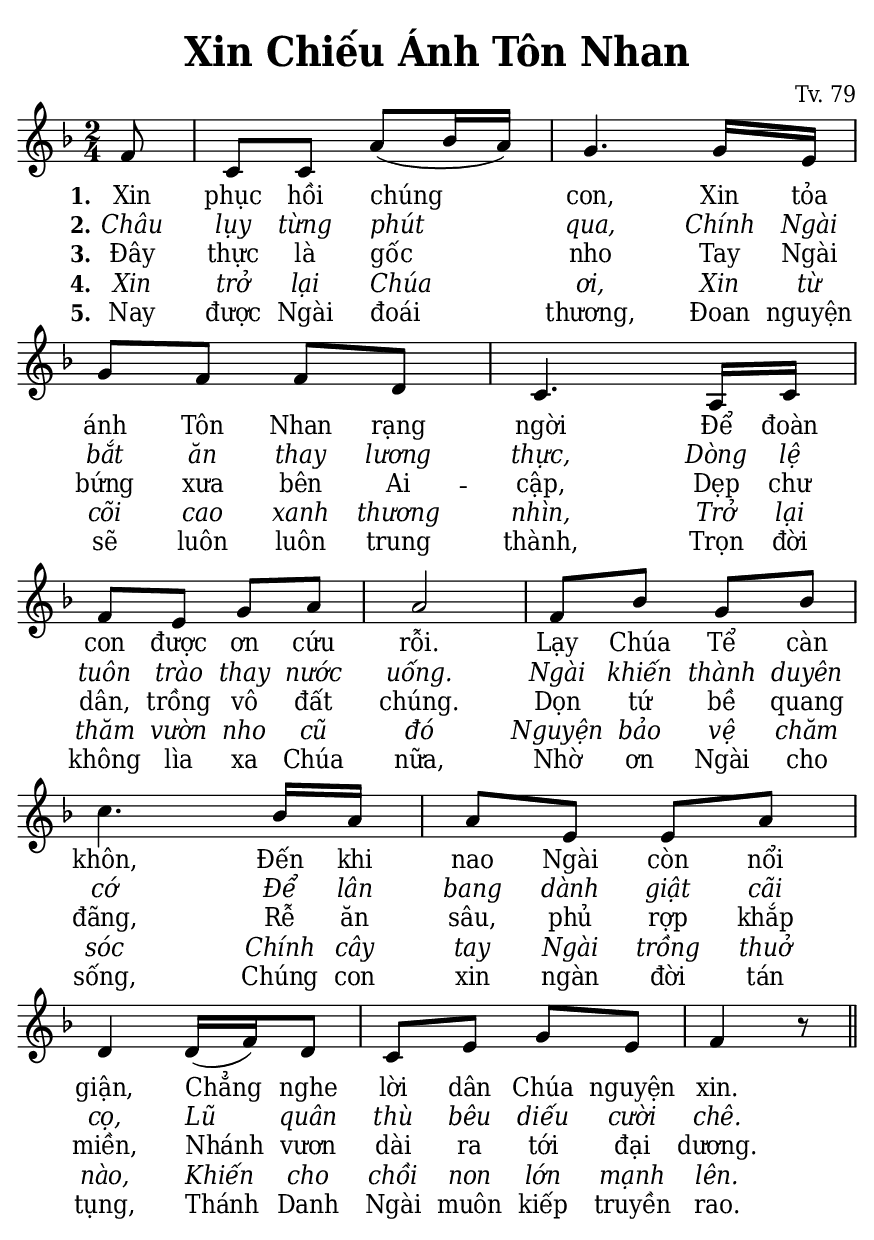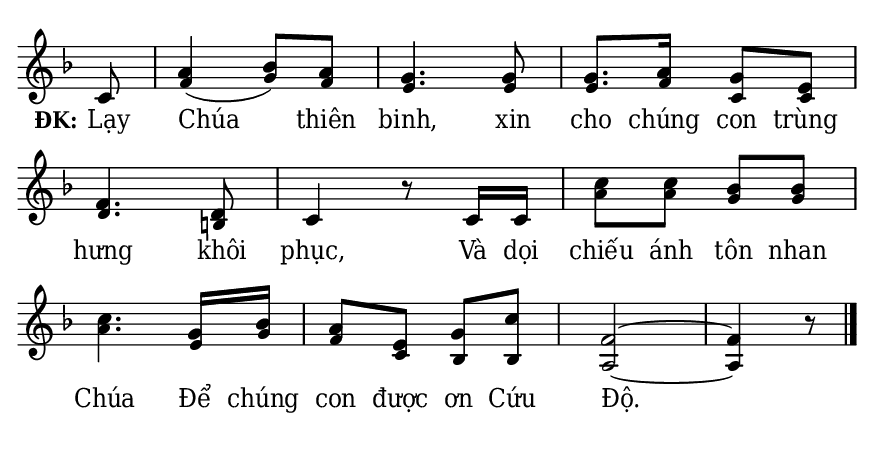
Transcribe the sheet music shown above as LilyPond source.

% Cài đặt chung\
\version "2.22.1"
\include "english.ly"

\header {
  title = \markup { \fontsize #1 "Xin Chiếu Ánh Tôn Nhan" }
  composer = "Tv. 79"
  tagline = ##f
}

% Nhạc phiên khúc
nhacPhienKhucSop = \relative c' {
  \autoPageBreaksOff
  \partial 8 f8 |
  c c a' (bf16 a) |
  g4. g16 e |
  g8 f f d |
  c4. a16 c |
  f8 e g a |
  a2 |
  f8 bf g bf |
  c4. bf16 a |
  a8 e e a |
  d,4 d16 (f) d8 |
  c8 e g e |
  f4 r8 \bar "||" \break
  
  \pageBreak
  
  c8 |
  a'4 (bf8) a |
  g4. g8 |
  g8. a16 g8 e |
  f4. d8 |
  c4 r8 c16 c |
  c'8 c bf bf |
  c4. g16 bf |
  a8 e g c |
  f,2 ~ |
  f4 r8 \bar "|."
}

nhacPhienKhucAlto = \relative c' {
  r8 |
  R2*11
  r4.
  c8 |
  f4 (g8) f |
  e4. e8 |
  e8. f16 c8 c |
  d4. b!8 |
  c4 r8 c16 c |
  a'8 a g g |
  a4. e16 g |
  f8 c bf bf |
  a2 ~ |
  a4 r8
}

% Lời phiên khúc
loiPhienKhucSop = \lyrics {
  <<
    {
      \set stanza = "1."
      Xin phục hồi chúng con,
      Xin tỏa ánh Tôn Nhan rạng ngời
      Để đoàn con được ơn cứu rỗi.
      Lạy Chúa Tể càn khôn,
      Đến khi nao Ngài còn nổi giận,
      Chẳng nghe lời dân Chúa nguyện xin.
    }
    \new Lyrics {
	    \set associatedVoice = "beSop"
	    \set stanza = "2."
      \override Lyrics.LyricText.font-shape = #'italic
	    Châu lụy từng phút qua,
	    Chính Ngài bắt ăn thay lương thực,
	    Dòng lệ tuôn trào thay nước uống.
	    Ngài khiến thành duyên cớ
	    Để lân bang dành giật cãi cọ,
	    Lũ quân thù bêu diếu cười chê.
    }
    \new Lyrics {
	    \set associatedVoice = "beSop"
	    \set stanza = "3."
	    Đây thực là gốc nho
	    Tay Ngài bứng xưa bên Ai -- cập,
	    Dẹp chư dân, trồng vô đất chúng.
	    Dọn tứ bề quang đãng,
	    Rễ ăn sâu, phủ rợp khắp miền,
	    Nhánh vươn dài ra tới đại dương.
    }
    \new Lyrics {
	    \set associatedVoice = "beSop"
	    \set stanza = "4."
      \override Lyrics.LyricText.font-shape = #'italic
	    Xin trở lại Chúa ơi,
	    Xin từ cõi cao xanh thương nhìn,
	    Trở lại thăm vườn nho cũ đó
	    Nguyện bảo vệ chăm sóc
	    Chính cây tay Ngài trồng thuở nào,
	    Khiến cho chồi non lớn mạnh lên.
    }
    \new Lyrics {
	    \set associatedVoice = "beSop"
	    \set stanza = "5."
	    Nay được Ngài đoái thương,
	    Đoan nguyện sẽ luôn luôn trung thành,
	    Trọn đời không lìa xa Chúa nữa,
	    Nhờ ơn Ngài cho sống,
	    Chúng con xin ngàn đời tán tụng,
	    Thánh Danh Ngài muôn kiếp truyền rao.
    }
  >>
  \set stanza = "ĐK:"
  Lạy Chúa thiên binh,
  xin cho chúng con trùng hưng khôi phục,
  Và dọi chiếu ánh tôn nhan Chúa
  Để chúng con được ơn Cứu Độ.
}

% Dàn trang
\paper {
  #(set-paper-size "a5")
  top-margin = 3\mm
  bottom-margin = 3\mm
  left-margin = 3\mm
  right-margin = 3\mm
  indent = #0
  #(define fonts
	 (make-pango-font-tree "Deja Vu Serif Condensed"
	 		       "Deja Vu Serif Condensed"
			       "Deja Vu Serif Condensed"
			       (/ 20 20)))
  print-page-number = ##f
  system-system-spacing = #'((basic-distance . 0.1) (padding . 2))
  ragged-bottom = ##t
}

TongNhip = {
  \key f \major \time 2/4
  \set Timing.beamExceptions = #'()
  \set Timing.baseMoment = #(ly:make-moment 1/4)
}

% Đổi kích thước nốt cho bè phụ
notBePhu =
#(define-music-function (font-size music) (number? ly:music?)
   (for-some-music
     (lambda (m)
       (if (music-is-of-type? m 'rhythmic-event)
           (begin
             (set! (ly:music-property m 'tweaks)
                   (cons `(font-size . ,font-size)
                         (ly:music-property m 'tweaks)))
             #t)
           #f))
     music)
   music)

\score {
  \new ChoirStaff <<
    \new Staff \with {
        \consists "Merge_rests_engraver"
        printPartCombineTexts = ##f
      }
      <<
      \new Voice \TongNhip \partCombine 
        \nhacPhienKhucSop
        \notBePhu -1 { \nhacPhienKhucAlto }
      \new NullVoice = beSop \nhacPhienKhucSop
      \new Lyrics \lyricsto beSop \loiPhienKhucSop
      >>
  >>
  \layout {
    \override Lyrics.LyricSpace.minimum-distance = #1.5
    \override Score.BarNumber.break-visibility = ##(#f #f #f)
    \override Score.SpacingSpanner.uniform-stretching = ##t
  } 
}
